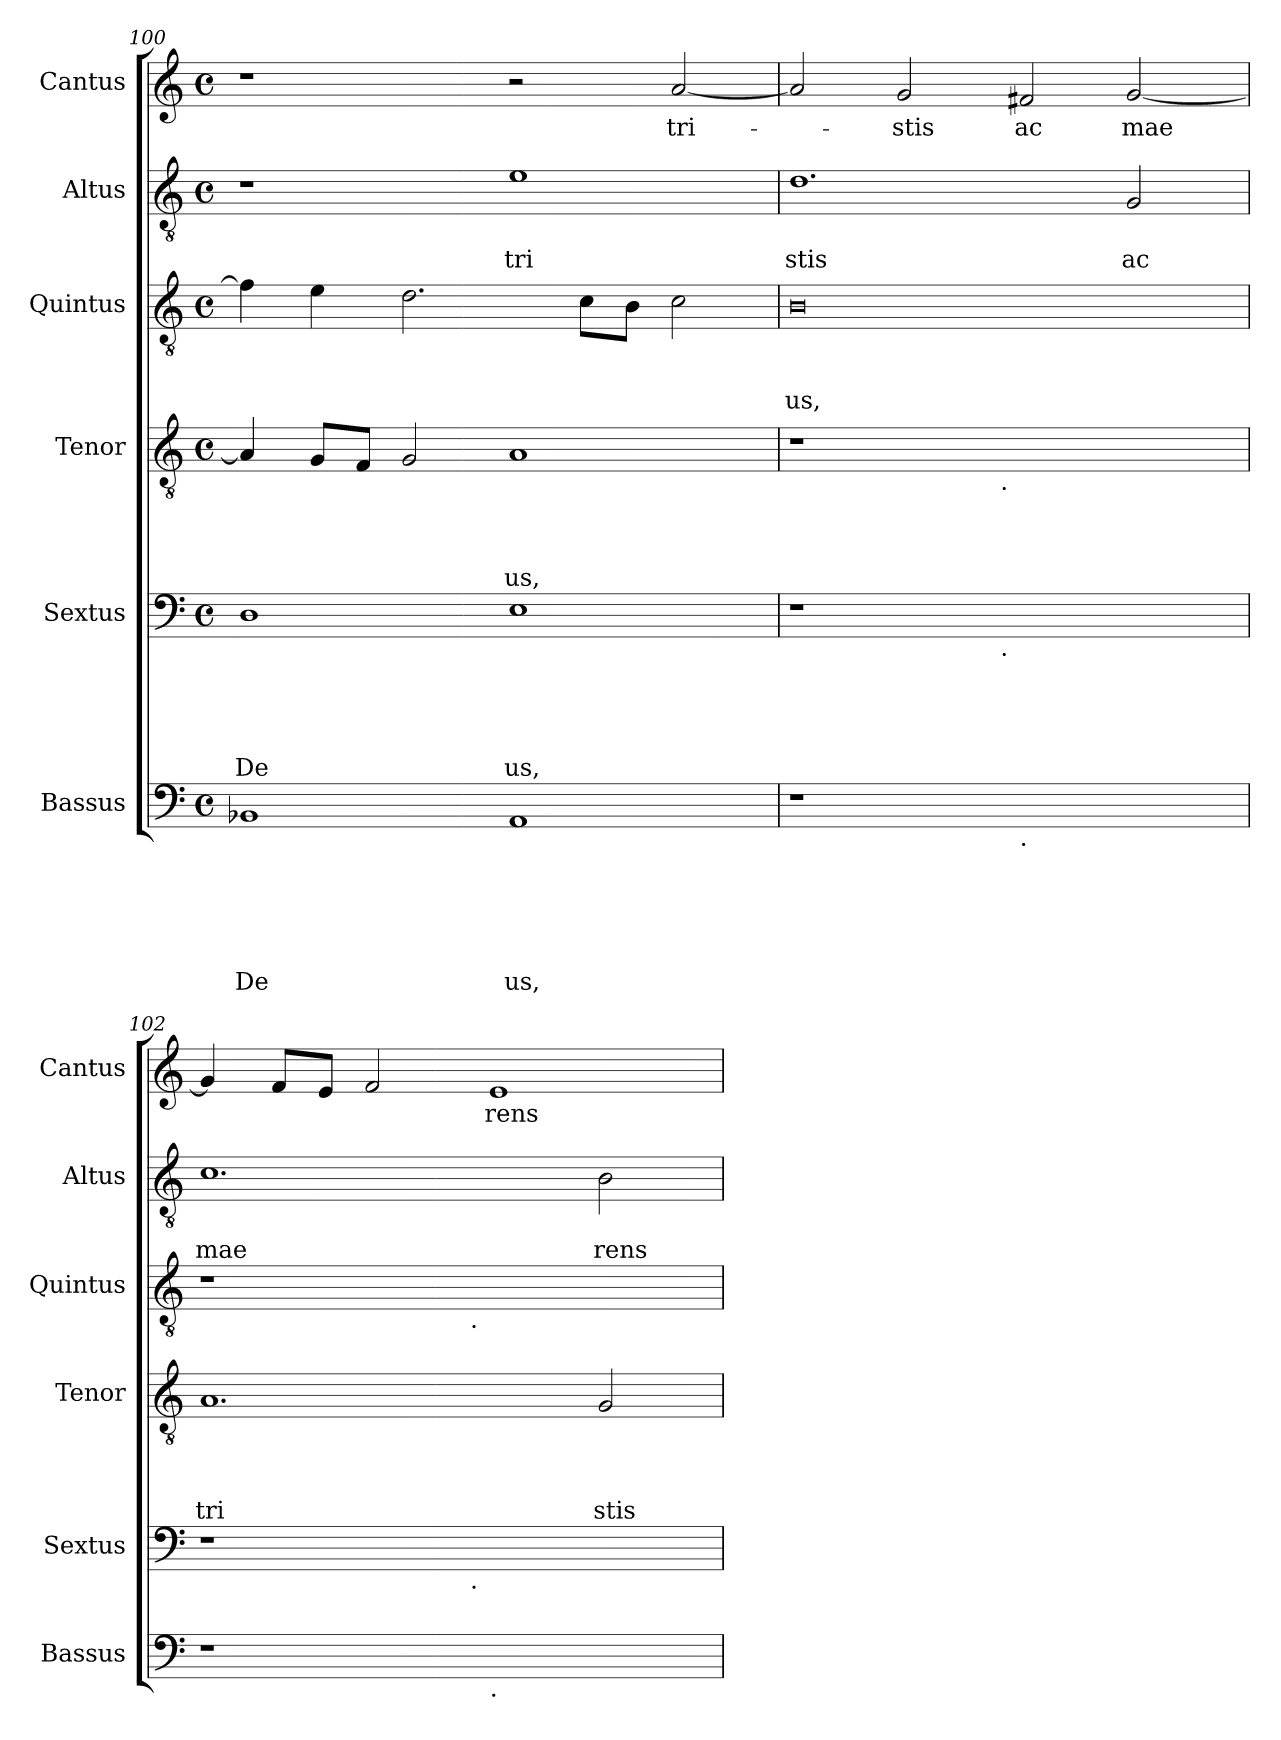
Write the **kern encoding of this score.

**kern	**text	**text	**text	**text	**text	**text	**kern	**text	**text	**text	**text	**text	**kern	**text	**text	**text	**text	**kern	**text	**text	**text	**kern	**text	**text	**kern	**text
*part6	*part6	*part6	*part6	*part6	*part6	*part6	*part5	*part5	*part5	*part5	*part5	*part5	*part4	*part4	*part4	*part4	*part4	*part3	*part3	*part3	*part3	*part2	*part2	*part2	*part1	*part1
*staff6	*staff6	*staff6	*staff6	*staff6	*staff6	*staff6	*staff5	*staff5	*staff5	*staff5	*staff5	*staff5	*staff4	*staff4	*staff4	*staff4	*staff4	*staff3	*staff3	*staff3	*staff3	*staff2	*staff2	*staff2	*staff1	*staff1
*I"Bassus	*	*	*	*	*	*	*I"Sextus	*	*	*	*	*	*I"Tenor	*	*	*	*	*I"Quintus	*	*	*	*I"Altus	*	*	*I"Cantus	*
*I'Bassus	*	*	*	*	*	*	*I'Sextus	*	*	*	*	*	*I'Tenor	*	*	*	*	*I'Quintus	*	*	*	*I'Altus	*	*	*I'Cantus	*
*clefF4	*	*	*	*	*	*	*clefF4	*	*	*	*	*	*clefGv2	*	*	*	*	*clefGv2	*	*	*	*clefGv2	*	*	*clefG2	*
*k[]	*	*	*	*	*	*	*k[]	*	*	*	*	*	*k[]	*	*	*	*	*k[]	*	*	*	*k[]	*	*	*k[]	*
*C:	*	*	*	*	*	*	*C:	*	*	*	*	*	*C:	*	*	*	*	*C:	*	*	*	*C:	*	*	*C:	*
*M4/4	*	*	*	*	*	*	*M4/4	*	*	*	*	*	*M4/4	*	*	*	*	*M4/4	*	*	*	*M4/4	*	*	*M4/4	*
*met(c)	*	*	*	*	*	*	*met(c)	*	*	*	*	*	*met(c)	*	*	*	*	*met(c)	*	*	*	*met(c)	*	*	*met(c)	*
=100	=100	=100	=100	=100	=100	=100	=100	=100	=100	=100	=100	=100	=100	=100	=100	=100	=100	=100	=100	=100	=100	=100	=100	=100	=100	=100
!	!	!	!	!	!	!LO:LY:b	!	!	!	!	!	!LO:LY:b	!	!	!	!	!	!	!	!	!	!	!	!	!	!
1BB-X	.	.	.	.	.	De	1D	.	.	.	.	De	4A/]	.	.	.	.	4f\]	.	.	.	1r	.	.	1r	.
.	.	.	.	.	.	.	.	.	.	.	.	.	8G/L	.	.	.	.	4e\	.	.	.	.	.	.	.	.
.	.	.	.	.	.	.	.	.	.	.	.	.	8F/J	.	.	.	.	.	.	.	.	.	.	.	.	.
.	.	.	.	.	.	.	.	.	.	.	.	.	2G/	.	.	.	.	2.d\	.	.	.	.	.	.	.	.
!	!	!	!	!	!	!LO:LY:b	!	!	!	!	!	!LO:LY:b	!	!	!	!	!LO:LY:b	!	!	!	!	!	!	!LO:LY:b	!	!
1AA	.	.	.	.	.	us,	1E	.	.	.	.	us,	1A	.	.	.	-us,	.	.	.	.	1e	.	tri	2r	.
.	.	.	.	.	.	.	.	.	.	.	.	.	.	.	.	.	.	8c\L	.	.	.	.	.	.	.	.
.	.	.	.	.	.	.	.	.	.	.	.	.	.	.	.	.	.	8B\J	.	.	.	.	.	.	.	.
!	!	!	!	!	!	!	!	!	!	!	!	!	!	!	!	!	!	!	!	!	!	!	!	!	!	!LO:LY:b
.	.	.	.	.	.	.	.	.	.	.	.	.	.	.	.	.	.	2c\	.	.	.	.	.	.	[<2a/	tri-
!!LO:LB:g=z
=101!	=101!	=101!	=101!	=101!	=101!	=101!	=101!	=101!	=101!	=101!	=101!	=101!	=101!	=101!	=101!	=101!	=101!	=101!	=101!	=101!	=101!	=101!	=101!	=101!	=101!	=101!
!	!	!	!	!	!	!	!	!	!	!	!	!	!	!	!	!	!	!	!	!	!LO:LY:b	!	!	!LO:LY:b	!	!
*	*	*	*	*	*	*	*^	*	*	*	*	*	*^	*	*	*	*	*	*	*	*	*	*	*	*	*
1r	.	.	.	.	.	.	1r	2ryy	.	.	.	.	.	1r	2ryy	.	.	.	.	0B	.	.	us,	1.d	.	stis	2a/]	.
!	!	!	!	!	!	!	!	!	!	!	!	!	!	!	!	!	!	!	!	!	!	!	!	!	!	!	!	!LO:LY:b
.	.	.	.	.	.	.	.	4...ryy	.	.	.	.	.	.	4...ryy	.	.	.	.	.	.	.	.	.	.	.	2g/	-stis
!	!	!	!	!	!	!	!	!	!	!	!	!	!	!	!LO:TX:b:t=.	!	!	!	!	!	!	!	!	!	!	!	!	!
!	!	!	!	!	!	!	!	!LO:TX:b:t=.	!	!	!	!	!	!	!	!	!	!	!	!	!	!	!	!	!	!	!	!
.	.	.	.	.	.	.	.	1ryy	.	.	.	.	.	.	1ryy	.	.	.	.	.	.	.	.	.	.	.	.	.
!LO:TX:b:t=.	!	!	!	!	!	!	!	!	!	!	!	!	!	!	!	!	!	!	!	!	!	!	!	!	!	!	!	!
!	!	!	!	!	!	!	!	!	!	!	!	!	!	!	!	!	!	!	!	!	!	!	!	!	!	!	!	!LO:LY:b
1ryy	.	.	.	.	.	.	1ryy	.	.	.	.	.	.	1ryy	.	.	.	.	.	.	.	.	.	.	.	.	2f#X/	ac
!	!	!	!	!	!	!	!	!	!	!	!	!	!	!	!	!	!	!	!	!	!	!	!	!	!	!LO:LY:b	!	!LO:LY:b
.	.	.	.	.	.	.	.	.	.	.	.	.	.	.	.	.	.	.	.	.	.	.	.	2G/	.	ac	[<2g/	mae
.	.	.	.	.	.	.	.	32ryy	.	.	.	.	.	.	32ryy	.	.	.	.	.	.	.	.	.	.	.	.	.
=102!	=102!	=102!	=102!	=102!	=102!	=102!	=102!	=102!	=102!	=102!	=102!	=102!	=102!	=102!	=102!	=102!	=102!	=102!	=102!	=102!	=102!	=102!	=102!	=102!	=102!	=102!	=102!	=102!
!	!	!	!	!	!	!	!	!	!	!	!	!	!	!	!	!	!	!	!LO:LY:b	!	!	!	!	!	!	!LO:LY:b	!	!
*	*	*	*	*	*	*	*	*	*	*	*	*	*	*v	*v	*	*	*	*	*^	*	*	*	*	*	*	*	*
1r	.	.	.	.	.	.	1r	2ryy	.	.	.	.	.	1.A	.	.	.	tri	1r	2ryy	.	.	.	1.c	.	mae	4g/]	.
.	.	.	.	.	.	.	.	.	.	.	.	.	.	.	.	.	.	.	.	.	.	.	.	.	.	.	8f/L	.
.	.	.	.	.	.	.	.	.	.	.	.	.	.	.	.	.	.	.	.	.	.	.	.	.	.	.	8e/J	.
.	.	.	.	.	.	.	.	4...ryy	.	.	.	.	.	.	.	.	.	.	.	4...ryy	.	.	.	.	.	.	2f/	.
!	!	!	!	!	!	!	!	!	!	!	!	!	!	!	!	!	!	!	!	!LO:TX:b:t=.	!	!	!	!	!	!	!	!
!	!	!	!	!	!	!	!	!LO:TX:b:t=.	!	!	!	!	!	!	!	!	!	!	!	!	!	!	!	!	!	!	!	!
.	.	.	.	.	.	.	.	1ryy	.	.	.	.	.	.	.	.	.	.	.	1ryy	.	.	.	.	.	.	.	.
!LO:TX:b:t=.	!	!	!	!	!	!	!	!	!	!	!	!	!	!	!	!	!	!	!	!	!	!	!	!	!	!	!	!
!	!	!	!	!	!	!	!	!	!	!	!	!	!	!	!	!	!	!	!	!	!	!	!	!	!	!	!	!LO:LY:b
1ryy	.	.	.	.	.	.	1ryy	.	.	.	.	.	.	.	.	.	.	.	1ryy	.	.	.	.	.	.	.	1e	rens
!	!	!	!	!	!	!	!	!	!	!	!	!	!	!	!	!	!	!LO:LY:b	!	!	!	!	!	!	!	!LO:LY:b	!	!
.	.	.	.	.	.	.	.	.	.	.	.	.	.	2G/	.	.	.	stis	.	.	.	.	.	2B\	.	rens	.	.
.	.	.	.	.	.	.	.	32ryy	.	.	.	.	.	.	.	.	.	.	.	32ryy	.	.	.	.	.	.	.	.
*	*	*	*	*	*	*	*v	*v	*	*	*	*	*	*	*	*	*	*	*v	*v	*	*	*	*	*	*	*	*
=!	=!	=!	=!	=!	=!	=!	=!	=!	=!	=!	=!	=!	=!	=!	=!	=!	=!	=!	=!	=!	=!	=!	=!	=!	=!	=!
*-	*-	*-	*-	*-	*-	*-	*-	*-	*-	*-	*-	*-	*-	*-	*-	*-	*-	*-	*-	*-	*-	*-	*-	*-	*-	*-
